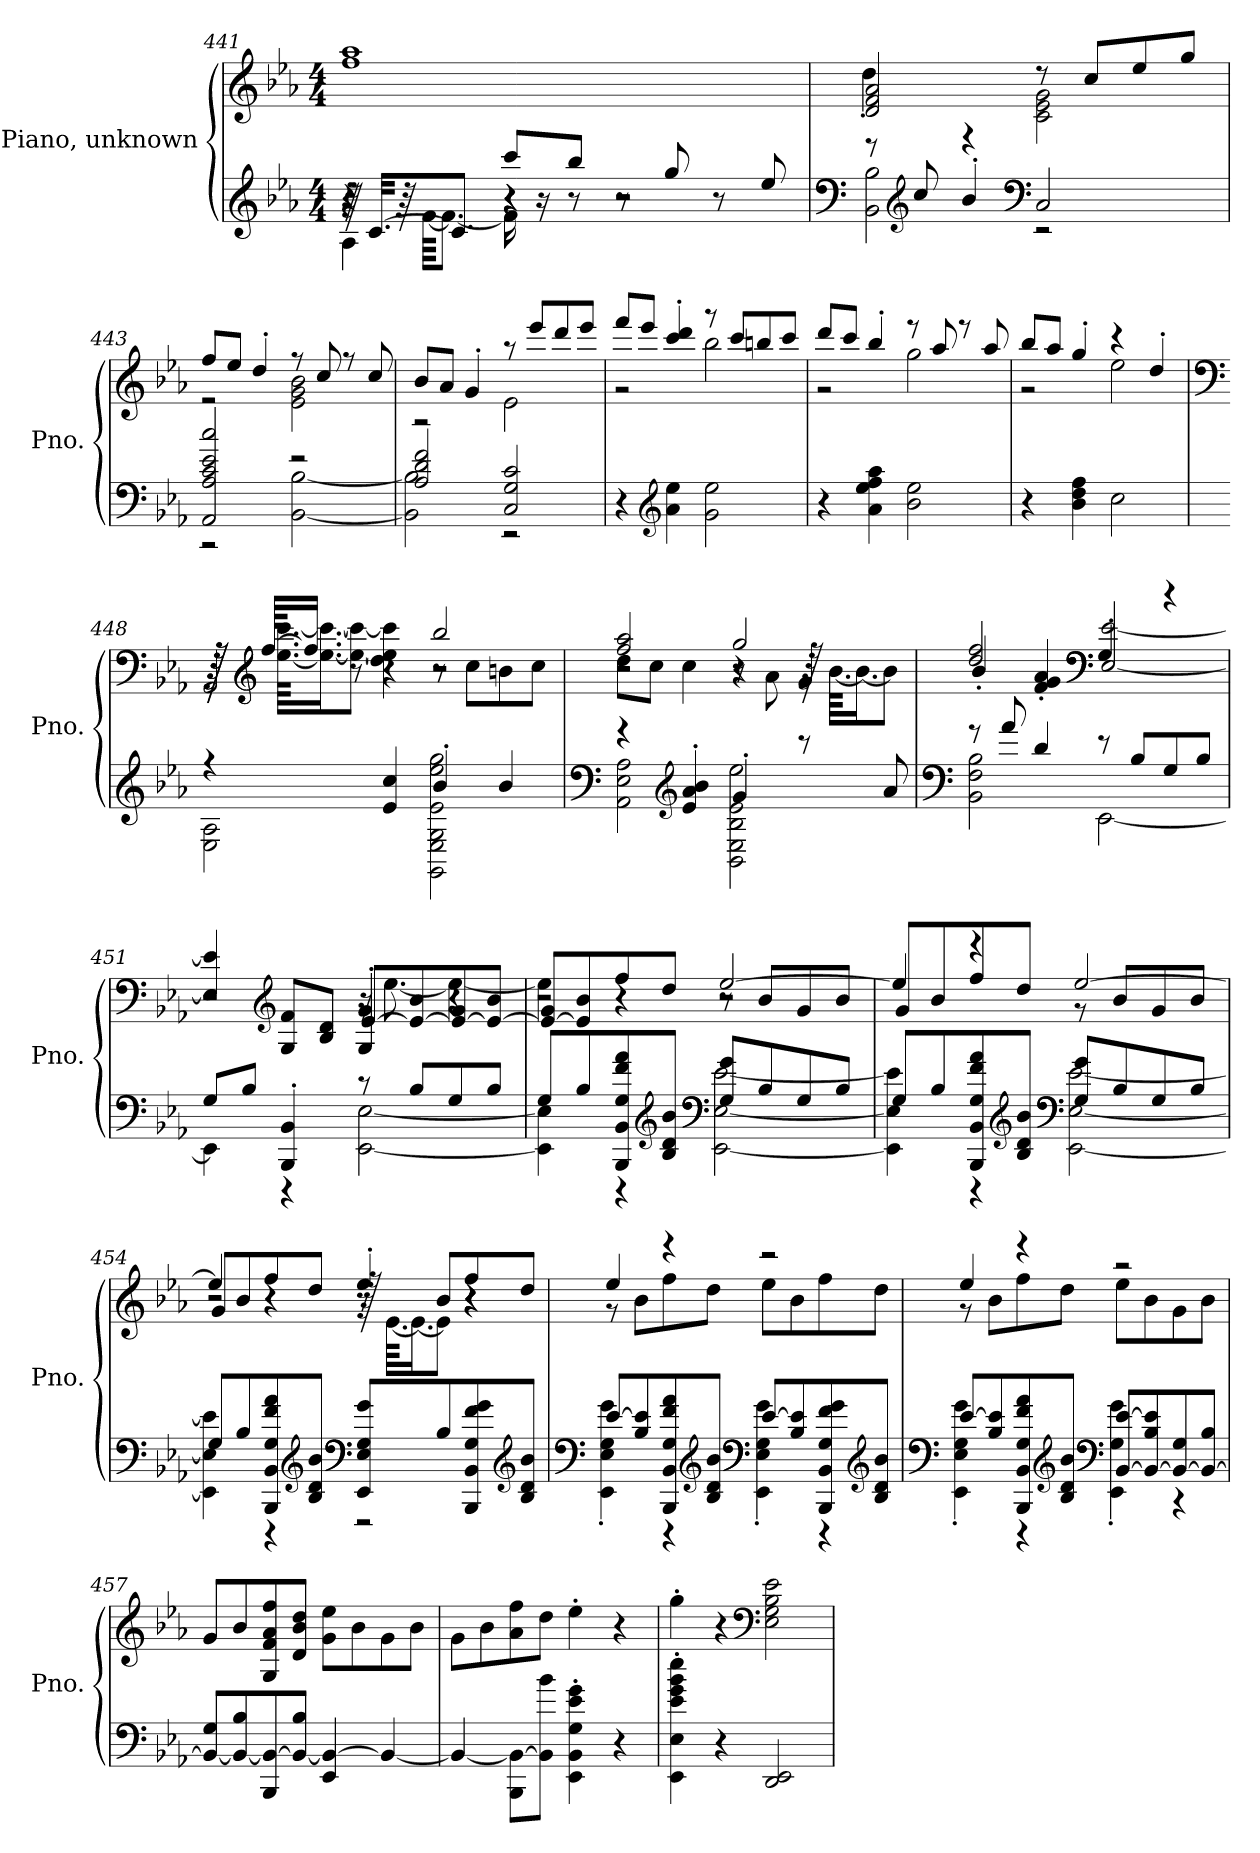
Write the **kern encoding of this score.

**kern	**kern
*part1	*part1
*staff2	*staff1
*I"Piano, unknown	*
*I'Pno.	*
!!LO:LB:g=z
*clefG2	*clefG2
*k[b-e-a-]	*k[b-e-a-]
*M4/4	*M4/4
=441	=441
*^	*
*	*^	*
*	*	*^	*
4r	32r	64r	4A-\	1ff 1aa-
.	.	[32.c/KKL	.	.
.	64r	.	.	.
.	[64f\KKKL	.	.	.
.	8.f\J_	8.c/J]	.	.
8ccc/L	16f\]	4r	4r	.
.	16r	.	.	.
8bb-/J	8r	.	.	.
8r	2r	2r	2r	.
8gg/	.	.	.	.
8r	.	.	.	.
8ee-/	.	.	.	.
*v	*v	*v	*v	*
=442	=442
*clefF4	*
*^	*^
8r	2BB-\ 2B-\	2d/ 2f/ 2a-/	4dd'\
*clefG2	*	*	*
8cc/	.	.	.
4b-'/	.	.	4r
*clefF4	*	*	*
2C/	2r	8r	2c\ 2e-\ 2g\
.	.	8cc/L	.
.	.	8ee-/	.
.	.	8gg/J	.
=443	=443	=443	=443
2AA-/ 2A-/ 2c/ 2e-/ 2cc/	2r	8ff/L	2r
.	.	8ee-/J	.
.	.	4dd'/	.
2r	[2BB-\ [2B-\	8r	2e-\ 2g\ 2b-\
.	.	8cc/	.
.	.	8r	.
.	.	8cc/	.
!!LO:PB:g=z	!!
=444	=444	=444	=444
2A-/ 2d/ 2f/	2BB-\] 2B-\]	8b-/L	2r
.	.	8a-/J	.
.	.	4g'/	.
2C/ 2G/ 2c/	2r	8r	2e-\
.	.	8eee-/L	.
.	.	8ddd/	.
.	.	8eee-/J	.
*v	*v	*	*
=445	=445	=445
4r	8fff/L	2r
.	8eee-/J	.
*clefG2	*	*
4a-\ 4ee-\	4ccc/' 4ddd/'	.
2g\ 2ee-\	8r	2bb-\
.	8ccc/L	.
.	8bbn/	.
.	8ccc/J	.
=446	=446	=446
4r	8ddd/L	2r
.	8ccc/J	.
4a-\ 4ee-\ 4ff\ 4aa-\	4bb-'/	.
2b-\ 2ee-\	8r	2gg\
.	8aa-/	.
.	8r	.
.	8aa-/	.
=447	=447	=447
4r	8bb-/L	2r
.	8aa-/J	.
4b-\ 4dd\ 4ff\	4gg'/	.
2cc\	4r	2ee-\
.	4dd'/	.
*	*v	*v
!!LO:LB:g=z
=448	=448
*	*clefF4
*^	*^
*	*	*	*^
4r	2E-\ 2A-\	128r	128r	2AA-/
*	*	*clefG2	*	*
.	.	[64.ff/KKLL	[64.ee-\ [64.ccc\KKLL	.
.	.	16.ff/JJ]	16.ee-\_ 16.ccc\_J	.
.	.	8r	8ee-\_ 8ccc\_J	.
4e-/ 4cc/	.	4r	4dd\ 4ee-\] 4ccc\]	.
4b-'/	2GG\ 2E-\ 2G\ 2e-\ 2ee-\ 2gg\	2bb-/	8r	2r
.	.	.	8cc\L	.
4b-/	.	.	8bn\	.
.	.	.	8cc\J	.
=449	=449	=449	=449	=449
*clefF4	*	*	*	*
4r	2AA-\ 2E-\ 2A-\	2ff/ 2aa-/	8dd\L	2r
.	.	.	8cc\J	.
*clefG2	*	*	*	*
4e-/' 4a-/' 4b-/'	.	.	4cc\	.
4g'/	2BB-\ 2E-\ 2B-\ 2e-\ 2ee-\	2gg/	8r	4r
.	.	.	8a-\	.
8r	.	.	128r	4g/
.	.	.	[64.b-\KKLL	.
.	.	.	16.b-\J_	.
8a-/	.	.	8b-\J]	.
*	*	*v	*v	*v
!!LO:LB:g=z
=450	=450	=450
*clefF4	*	*
*	*	*^
8r	2BB-\ 2F\ 2B-\	2dd/ 2ff/	4b-'/
8a-/	.	.	.
4d/	.	.	4f/' 4g/' 4a-/'
*	*	*clefF4	*
8r	[2EE-\	4G'/	[2E-/ [2e-/
8B-/L	.	.	.
8G/	.	4r	.
8B-/J	.	.	.
=451	=451	=451	=451
*	*	*	*^
8G/L	4EE-\]	2r	2r	4E-/] 4e-/]
8B-/J	.	.	.	.
*	*	*clefG2	*	*
4BBB-/' 4BB-/'	4r	.	.	8G/ 8f/L
.	.	.	.	8B-/ 8d/J
8r	[2EE-\ [2E-\	4G/' 4g/'	16r	[8e-/L
.	.	.	[8.ee-\	.
8B-/L	.	.	.	8e-/_ 8b-/
8G/	.	4r	4ee-\_	8e-/_ 8g/
8B-/J	.	.	.	8e-/_ 8b-/J
=452	=452	=452	=452	=452
8G/L	4EE-\] 4E-\]	2r	4ee-\]	8e-/_ 8g/L
8B-/	.	.	.	8e-/] 8b-/
8BBB-/ 8BB-/ 8G/ 8f/ 8a-/	4r	.	4r	8ff/
*clefG2	*	*	*	*
8B-/ 8d/ 8b-/J	.	.	.	8dd/J
*clefF4	*	*	*	*
8G/ 8g/L	[2EE-\ [2E-\ [2e-\	[2ee-/	2r	8r
8B-/	.	.	.	8b-/L
8G/	.	.	.	8g/
8B-/J	.	.	.	8b-/J
*	*	*	*v	*v
!!LO:LB:g=z
=453	=453	=453	=453
8G/L	4EE-\] 4E-\] 4e-\]	4ee-/]	8g/L
8B-/	.	.	8b-/
8BBB-/ 8BB-/ 8G/ 8f/ 8a-/	4r	4r	8ff/
*clefG2	*	*	*
8B-/ 8d/ 8b-/J	.	.	8dd/J
*clefF4	*	*	*
8G/ 8g/L	[2EE-\ [2E-\ [2e-\	[2ee-/	8r
8B-/	.	.	8b-/L
8G/	.	.	8g/
8B-/J	.	.	8b-/J
=454	=454	=454	=454
*	*	*	*^
8G/L	4EE-\] 4E-\] 4e-\]	4ee-/]	2r	8g/L
8B-/	.	.	.	8b-/
8BBB-/ 8BB-/ 8G/ 8f/ 8a-/	4r	4r	.	8ff/
*clefG2	*	*	*	*
8B-/ 8d/ 8b-/J	.	.	.	8dd/J
*clefF4	*	*	*	*
8EE-/ 8E-/ 8G/ 8g/L	2r	4ee-'/	128r	8r
.	.	.	[64.e-\KKLL	.
.	.	.	16.e-\J_	.
8B-/	.	.	8e-\J]	8b-/L
8BBB-/ 8BB-/ 8G/ 8f/ 8g/	.	4r	4r	8ff/
*clefG2	*	*	*	*
8B-/ 8d/ 8b-/J	.	.	.	8dd/J
*	*	*v	*v	*v
!!LO:LB:g=z
=455	=455	=455
*clefF4	*	*
*	*	*^
[8e-/L	4EE-\' 4E-\' 4G\' 4g\'	4ee-/	8r
8B-/ 8e-/]	.	.	8b-\L
8BBB-/ 8BB-/ 8G/ 8f/ 8a-/	4r	4r	8ff\
*clefG2	*	*	*
8B-/ 8d/ 8b-/J	.	.	8dd\J
*clefF4	*	*	*
[8e-/L	4EE-\' 4E-\' 4G\' 4g\'	2r	8ee-\L
8B-/ 8e-/]	.	.	8b-\
8BBB-/ 8BB-/ 8G/ 8f/ 8g/	4r	.	8ff\
*clefG2	*	*	*
8B-/ 8d/ 8b-/J	.	.	8dd\J
=456	=456	=456	=456
*clefF4	*	*	*
[8e-/L	4EE-\' 4E-\' 4G\' 4g\'	4ee-/	8r
8B-/ 8e-/]	.	.	8b-\L
8BBB-/ 8BB-/ 8G/ 8f/ 8a-/	4r	4r	8ff\
*clefG2	*	*	*
8B-/ 8d/ 8b-/J	.	.	8dd\J
*clefF4	*	*	*
[8BB-/ [8e-/L	4EE-\' 4G\' 4g\'	2r	8ee-\L
8BB-/_ 8B-/ 8e-/]	.	.	8b-\
8BB-/_ 8G/	4r	.	8g\
8BB-/_ 8B-/J	.	.	8b-\J
*v	*v	*	*
*	*v	*v
!!LO:LB:g=z
=457	=457
8BB-/_ 8G/L	8g/L
8BB-/_ 8B-/	8b-/
8BBB-/ 8BB-/_	8G/ 8f/ 8a-/ 8ff/
8BB-/_ 8B-/J	8d/ 8b-/ 8dd/J
4EE-/ 4BB-/_	8g\ 8ee-\L
.	8b-\
4BB-/_	8g\
.	8b-\J
=458	=458
4BB-/_	8g\L
.	8b-\
8BBB-\ 8BB-\_L	8a-\ 8ff\
8BB-\] 8b-\J	8dd\J
4EE-\' 4BB-\' 4G\' 4e-\' 4g\'	4ee-'\
4r	4r
=459	=459
4EE-\' 4E-\' 4e-\' 4g\' 4b-\' 4ee-\'	4gg'\
4r	4r
*	*clefF4
2DD/ 2EE-/	2E-\ 2G\ 2B-\ 2e-\
=	=
*-	*-
